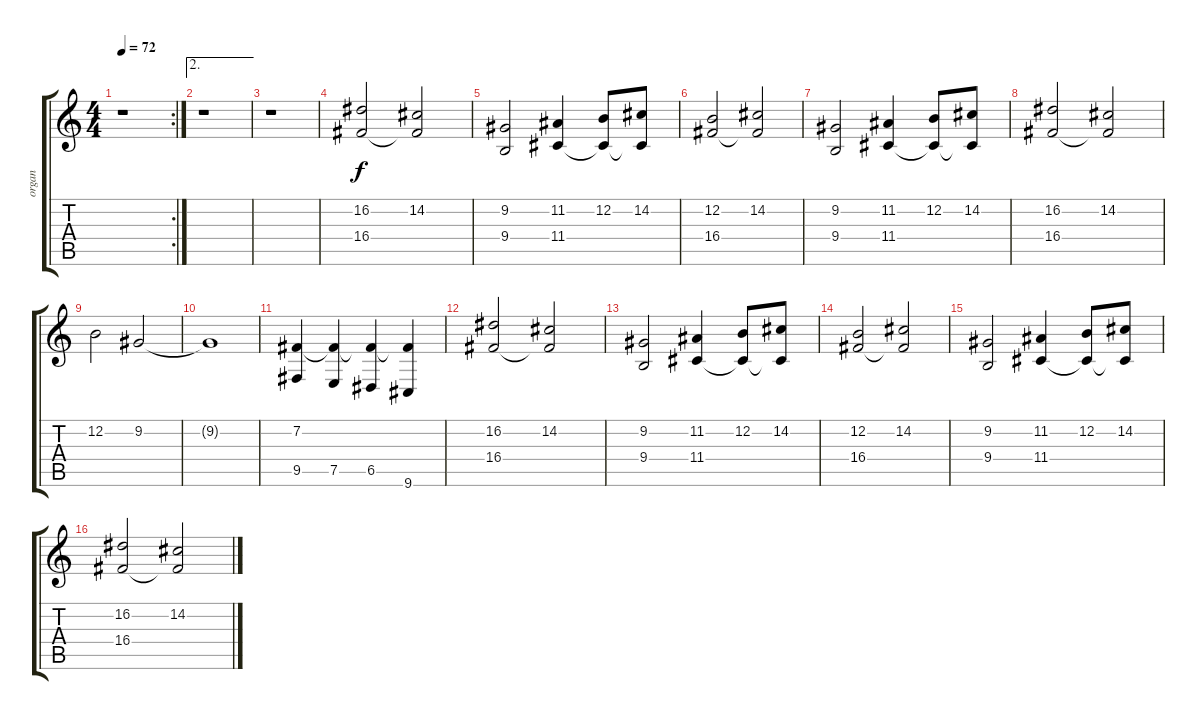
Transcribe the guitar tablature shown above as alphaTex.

\track ("organ" "organ") {instrument rockorgan}
\staff {score tabs}
\tuning (E4 B3 G3 D3 A2 E2) {hide}
\rc 2
\ts (4 4)
\tempo 72
\clef g2
\ks c
r.1{dy f} |
\ae 2
r.1 |
r.1 |
(16.2 16.4).2{volume 13} (14.2 16.4{t}).2 |
(9.2 9.4).2 (11.2 11.4).4 (12.2 11.4{t}).8 (14.2 11.4{t}).8 |
(12.2 16.4).2 (14.2 16.4{t}).2 |
(9.2 9.4).2 (11.2 11.4).4 (12.2 11.4{t}).8 (14.2 11.4{t}).8 |
(16.2 16.4).2 (14.2 16.4{t}).2 |
12.2.2 9.2.2 |
9.2{t}.1 |
(7.2 9.5).4 (7.2{t} 7.5).4 (7.2{t} 6.5).4 (7.2{t} 9.6).4 |
(16.2 16.4).2 (14.2 16.4{t}).2 |
(9.2 9.4).2 (11.2 11.4).4 (12.2 11.4{t}).8 (14.2 11.4{t}).8 |
(12.2 16.4).2 (14.2 16.4{t}).2 |
(9.2 9.4).2 (11.2 11.4).4 (12.2 11.4{t}).8 (14.2 11.4{t}).8 |
(16.2 16.4).2 (14.2 16.4{t}).2
